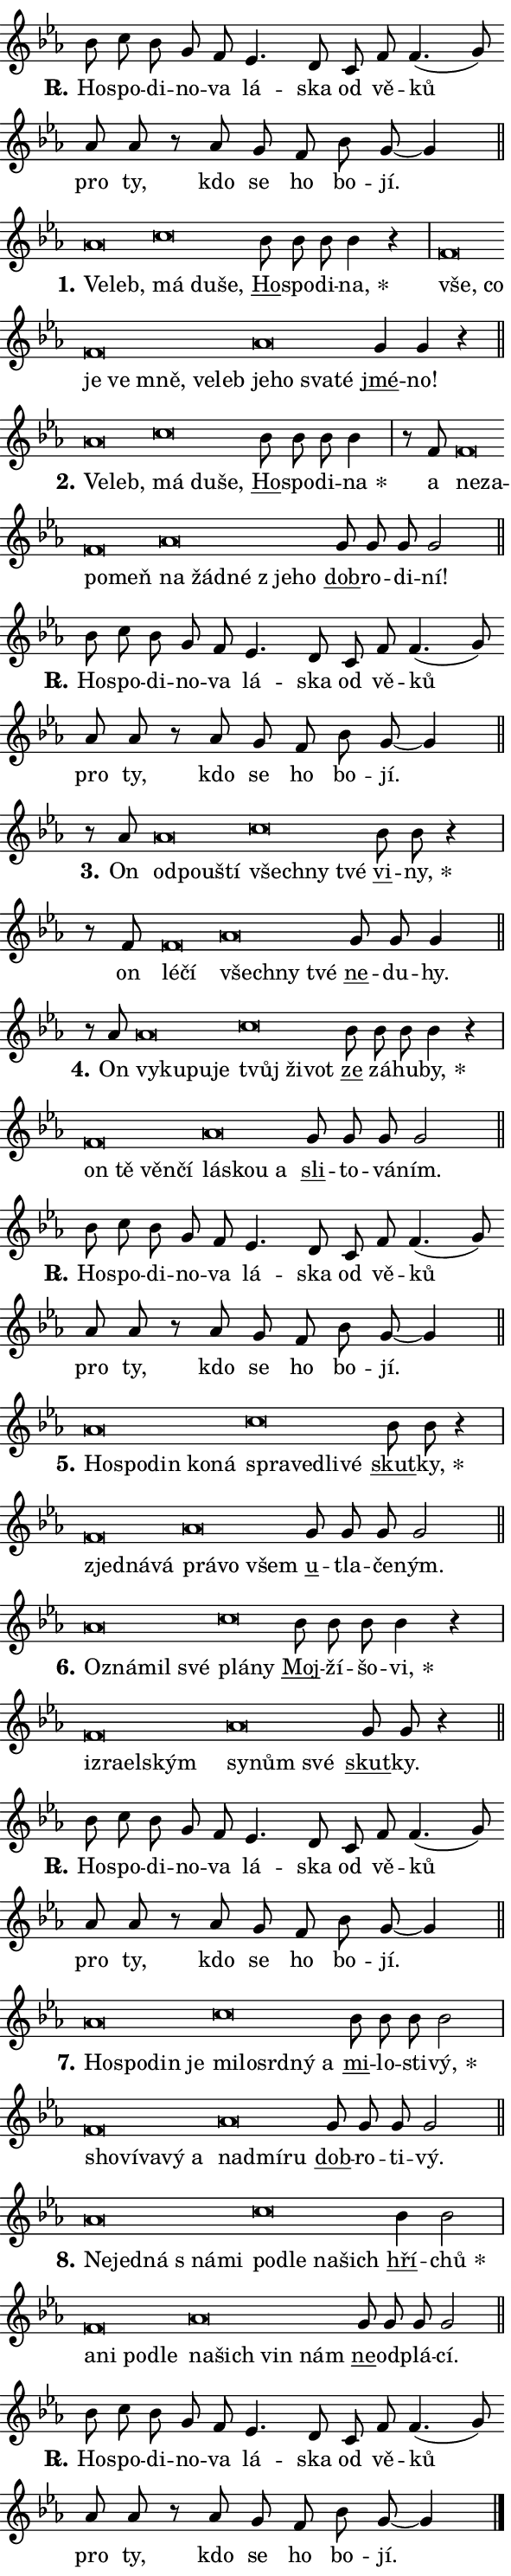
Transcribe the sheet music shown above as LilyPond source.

\version "2.24.0"
\header { tagline = "" }
\paper {
  indent = 0\cm
  top-margin = 0\cm
  right-margin = 0.13\cm % to fit lyric hyphens
  bottom-margin = 0\cm
  left-margin = 0\cm
  paper-width = 10\cm
  page-breaking = #ly:one-page-breaking
  system-system-spacing.basic-distance = #11
  score-system-spacing.basic-distance = #11
  ragged-last = ##f
}


%% Author: Thomas Morley
%% https://lists.gnu.org/archive/html/lilypond-user/2020-05/msg00002.html
#(define (line-position grob)
"Returns position of @var[grob} in current system:
   @code{'start}, if at first time-step
   @code{'end}, if at last time-step
   @code{'middle} otherwise
"
  (let* ((col (ly:item-get-column grob))
         (ln (ly:grob-object col 'left-neighbor))
         (rn (ly:grob-object col 'right-neighbor))
         (col-to-check-left (if (ly:grob? ln) ln col))
         (col-to-check-right (if (ly:grob? rn) rn col))
         (break-dir-left
           (and
             (ly:grob-property col-to-check-left 'non-musical #f)
             (ly:item-break-dir col-to-check-left)))
         (break-dir-right
           (and
             (ly:grob-property col-to-check-right 'non-musical #f)
             (ly:item-break-dir col-to-check-right))))
        (cond ((eqv? 1 break-dir-left) 'start)
              ((eqv? -1 break-dir-right) 'end)
              (else 'middle))))

#(define (tranparent-at-line-position vctor)
  (lambda (grob)
  "Relying on @code{line-position} select the relevant enry from @var{vctor}.
Used to determine transparency,"
    (case (line-position grob)
      ((end) (not (vector-ref vctor 0)))
      ((middle) (not (vector-ref vctor 1)))
      ((start) (not (vector-ref vctor 2))))))

noteHeadBreakVisibility =
#(define-music-function (break-visibility)(vector?)
"Makes @code{NoteHead}s transparent relying on @var{break-visibility}"
#{
  \override NoteHead.transparent =
    #(tranparent-at-line-position break-visibility)
#})

#(define delete-ledgers-for-transparent-note-heads
  (lambda (grob)
    "Reads whether a @code{NoteHead} is transparent.
If so this @code{NoteHead} is removed from @code{'note-heads} from
@var{grob}, which is supposed to be @code{LedgerLineSpanner}.
As a result ledgers are not printed for this @code{NoteHead}"
    (let* ((nhds-array (ly:grob-object grob 'note-heads))
           (nhds-list
             (if (ly:grob-array? nhds-array)
                 (ly:grob-array->list nhds-array)
                 '()))
           ;; Relies on the transparent-property being done before
           ;; Staff.LedgerLineSpanner.after-line-breaking is executed.
           ;; This is fragile ...
           (to-keep
             (remove
               (lambda (nhd)
                 (ly:grob-property nhd 'transparent #f))
               nhds-list)))
      ;; TODO find a better method to iterate over grob-arrays, similiar
      ;; to filter/remove etc for lists
      ;; For now rebuilt from scratch
      (set! (ly:grob-object grob 'note-heads)  '())
      (for-each
        (lambda (nhd)
          (ly:pointer-group-interface::add-grob grob 'note-heads nhd))
        to-keep))))

squashNotes = {
  \override NoteHead.X-extent = #'(-0.2 . 0.2)
  \override NoteHead.Y-extent = #'(-0.75 . 0)
  \override NoteHead.stencil =
    #(lambda (grob)
       (let ((pos (ly:grob-property grob 'staff-position)))
         (begin
           (if (< pos -7) (display "ERROR: Lower brevis then expected\n") (display ""))
           (if (<= pos -6) ly:text-interface::print ly:note-head::print))))
}
unSquashNotes = {
  \revert NoteHead.X-extent
  \revert NoteHead.Y-extent
  \revert NoteHead.stencil
}

hideNotes = \noteHeadBreakVisibility #begin-of-line-visible
unHideNotes = \noteHeadBreakVisibility #all-visible

% work-around for resetting accidentals
% https://lilypond.org/doc/v2.23/Documentation/notation/displaying-rhythms#unmetered-music
cadenzaMeasure = {
  \cadenzaOff
  \partial 1024 s1024
  \cadenzaOn
}

#(define-markup-command (accent layout props text) (markup?)
  "Underline accented syllable"
  (interpret-markup layout props
    #{\markup \override #'(offset . 4.3) \underline { #text }#}))

responsum = \markup \concat {
  "R" \hspace #-1.05 \path #0.1 #'((moveto 0 0.07) (lineto 0.9 0.8)) \hspace #0.05 "."
}

spaceSize = #0.6828661417322834 % exact space size for TeX Gyre Schola

\layout {
  \context {
    \Staff
    \remove "Time_signature_engraver"
    \override LedgerLineSpanner.after-line-breaking = #delete-ledgers-for-transparent-note-heads
  }
  \context {
    \Lyrics {
      \override LyricSpace.minimum-distance = \spaceSize
      \override LyricText.font-name = #"TeX Gyre Schola"
      \override LyricText.font-size = 1
      \override StanzaNumber.font-name = #"TeX Gyre Schola Bold"
      \override StanzaNumber.font-size = 1
    }
  }
  \context {
    \Score 
    \override NoteHead.text =
      #(lambda (grob) 
        (let ((pos (ly:grob-property grob 'staff-position)))
          #{\markup {
            \combine
              \halign #-0.55 \raise #(if (= pos -6) 0 0.5) \override #'(thickness . 2) \draw-line #'(3.2 . 0)
              \musicglyph "noteheads.sM1"
          }#}))
  }
}

% magnetic-lyrics.ily
%
%   written by
%     Jean Abou Samra <jean@abou-samra.fr>
%     Werner Lemberg <wl@gnu.org>
%
%   adapted by
%     Jiri Hon <jiri.hon@gmail.com>
%
% Version 2022-Apr-15

% https://www.mail-archive.com/lilypond-user@gnu.org/msg149350.html

#(define (Left_hyphen_pointer_engraver context)
   "Collect syllable-hyphen-syllable occurrences in lyrics and store
them in properties.  This engraver only looks to the left.  For
example, if the lyrics input is @code{foo -- bar}, it does the
following.

@itemize @bullet
@item
Set the @code{text} property of the @code{LyricHyphen} grob between
@q{foo} and @q{bar} to @code{foo}.

@item
Set the @code{left-hyphen} property of the @code{LyricText} grob with
text @q{foo} to the @code{LyricHyphen} grob between @q{foo} and
@q{bar}.
@end itemize

Use this auxiliary engraver in combination with the
@code{lyric-@/text::@/apply-@/magnetic-@/offset!} hook."
   (let ((hyphen #f)
         (text #f))
     (make-engraver
      (acknowledgers
       ((lyric-syllable-interface engraver grob source-engraver)
        (set! text grob)))
      (end-acknowledgers
       ((lyric-hyphen-interface engraver grob source-engraver)
        ;(when (not (grob::has-interface grob 'lyric-space-interface))
          (set! hyphen grob)));)
      ((stop-translation-timestep engraver)
       (when (and text hyphen)
         (ly:grob-set-object! text 'left-hyphen hyphen))
       (set! text #f)
       (set! hyphen #f)))))

#(define (lyric-text::apply-magnetic-offset! grob)
   "If the space between two syllables is less than the value in
property @code{LyricText@/.details@/.squash-threshold}, move the right
syllable to the left so that it gets concatenated with the left
syllable.

Use this function as a hook for
@code{LyricText@/.after-@/line-@/breaking} if the
@code{Left_@/hyphen_@/pointer_@/engraver} is active."
   (let ((hyphen (ly:grob-object grob 'left-hyphen #f)))
     (when hyphen
       (let ((left-text (ly:spanner-bound hyphen LEFT)))
         (when (grob::has-interface left-text 'lyric-syllable-interface)
           (let* ((common (ly:grob-common-refpoint grob left-text X))
                  (this-x-ext (ly:grob-extent grob common X))
                  (left-x-ext
                   (begin
                     ;; Trigger magnetism for left-text.
                     (ly:grob-property left-text 'after-line-breaking)
                     (ly:grob-extent left-text common X)))
                  ;; `delta` is the gap width between two syllables.
                  (delta (- (interval-start this-x-ext)
                            (interval-end left-x-ext)))
                  (details (ly:grob-property grob 'details))
                  (threshold (assoc-get 'squash-threshold details 0.2)))
             (when (< delta threshold)
               (let* (;; We have to manipulate the input text so that
                      ;; ligatures crossing syllable boundaries are not
                      ;; disabled.  For languages based on the Latin
                      ;; script this is essentially a beautification.
                      ;; However, for non-Western scripts it can be a
                      ;; necessity.
                      (lt (ly:grob-property left-text 'text))
                      (rt (ly:grob-property grob 'text))
                      (is-space (grob::has-interface hyphen 'lyric-space-interface))
                      (space (if is-space " " ""))
                      (extra-delta (if is-space spaceSize 0))
                      ;; Append new syllable.
                      (ltrt-space (if (and (string? lt) (string? rt))
                                (string-append lt space rt)
                                (make-concat-markup (list lt space rt))))
                      ;; Right-align `ltrt` to the right side.
                      (ltrt-space-markup (grob-interpret-markup
                               grob
                               (make-translate-markup
                                (cons (interval-length this-x-ext) 0)
                                (make-right-align-markup ltrt-space)))))
                 (begin
                   ;; Don't print `left-text`.
                   (ly:grob-set-property! left-text 'stencil #f)
                   ;; Set text and stencil (which holds all collected
                   ;; syllables so far) and shift it to the left.
                   (ly:grob-set-property! grob 'text ltrt-space)
                   (ly:grob-set-property! grob 'stencil ltrt-space-markup)
                   (ly:grob-translate-axis! grob (- (- delta extra-delta)) X))))))))))


#(define (lyric-hyphen::displace-bounds-first grob)
   ;; Make very sure this callback isn't triggered too early.
   (let ((left (ly:spanner-bound grob LEFT))
         (right (ly:spanner-bound grob RIGHT)))
     (ly:grob-property left 'after-line-breaking)
     (ly:grob-property right 'after-line-breaking)
     (ly:lyric-hyphen::print grob)))

squashThreshold = #0.4

\layout {
  \context {
    \Lyrics
    \consists #Left_hyphen_pointer_engraver
    \override LyricText.after-line-breaking =
      #lyric-text::apply-magnetic-offset!
    \override LyricHyphen.stencil = #lyric-hyphen::displace-bounds-first
    \override LyricText.details.squash-threshold = \squashThreshold
    \override LyricHyphen.minimum-distance = 0
    \override LyricHyphen.minimum-length = \squashThreshold
  }
}

squashText = \override LyricText.details.squash-threshold = 9999
unSquashText = \override LyricText.details.squash-threshold = \squashThreshold

leftText = \override LyricText.self-alignment-X = #LEFT
unLeftText = \revert LyricText.self-alignment-X

starOffset = #(lambda (grob) 
                (let ((x_offset (ly:self-alignment-interface::aligned-on-x-parent grob)))
                  (if (= x_offset 0) 0 (+ x_offset 1.2))))

star = #(define-music-function (syllable)(string?)
"Append star separator at the end of a syllable"
#{
  \once \override LyricText.X-offset = #starOffset
  \lyricmode { \markup {
    #syllable
    \override #'((font-name . "TeX Gyre Schola Bold")) \hspace #0.2 \lower #0.65 \larger "*"
  } }
#})

starAccent = #(define-music-function (syllable)(string?)
"Append star separator at the end of a syllable and make accent"
#{
  \once \override LyricText.X-offset = #starOffset
  \lyricmode { \markup {
    \accent #syllable
    \override #'((font-name . "TeX Gyre Schola Bold")) \hspace #0.2 \lower #0.65 \larger "*"
  } }
#})

breath = #(define-music-function (syllable)(string?)
"Append breathing indicator at the end of a syllable"
#{
  \lyricmode { \markup { #syllable "+" } }
#})

optionalBreath = #(define-music-function (syllable)(string?)
"Append optional breathing indicator at the end of a syllable"
#{
  \lyricmode { \markup { #syllable "(+)" } }
#})


\score {
    <<
        \new Voice = "melody" { \cadenzaOn \key es \major \relative { bes'8 c bes g f es4. d8 \bar "" c f f4.( g8)] \bar "" as as \bar "" r as g f bes g~ g4 \cadenzaMeasure \bar "||" \break } }
        \new Lyrics \lyricsto "melody" { \lyricmode { \set stanza = \responsum
Ho -- spo -- di -- no -- va lá -- ska od vě -- ků pro ty, kdo se ho bo -- jí. } }
    >>
    \layout {}
}

\score {
    <<
        \new Voice = "melody" { \cadenzaOn \key es \major \relative { \squashNotes as'\breve*1/16 \hideNotes \breve*1/16 \bar "" \unHideNotes \unSquashNotes \squashNotes c\breve*1/16 \hideNotes \breve*1/16 \breve*1/16 \bar "" \unHideNotes \unSquashNotes \bar "" bes8 bes bes bes4 r \cadenzaMeasure \bar "|" \squashNotes f\breve*1/16 \hideNotes \breve*1/16 \bar "" \breve*1/16 \bar "" \breve*1/16 \bar "" \breve*1/16 \bar "" \breve*1/16 \breve*1/16 \bar "" \unHideNotes \unSquashNotes \squashNotes as\breve*1/16 \hideNotes \breve*1/16 \bar "" \breve*1/16 \breve*1/16 \bar "" \unHideNotes \unSquashNotes \bar "" g4 g r \cadenzaMeasure \bar "||" \break } }
        \new Lyrics \lyricsto "melody" { \lyricmode { \set stanza = "1."
\leftText Ve -- \squashText leb, \unSquashText má \squashText du -- še, \unLeftText \unSquashText \markup \accent Ho -- spo -- di -- \star na, \leftText vše, \squashText co je ve mně, ve -- leb \unSquashText je -- \squashText ho sva -- té \unLeftText \unSquashText \markup \accent jmé -- no! } }
    >>
    \layout {}
}

\score {
    <<
        \new Voice = "melody" { \cadenzaOn \key es \major \relative { \squashNotes as'\breve*1/16 \hideNotes \breve*1/16 \bar "" \unHideNotes \unSquashNotes \squashNotes c\breve*1/16 \hideNotes \breve*1/16 \breve*1/16 \bar "" \unHideNotes \unSquashNotes \bar "" bes8 bes bes bes4 \cadenzaMeasure \bar "|" r8 f8 \squashNotes f\breve*1/16 \hideNotes \breve*1/16 \bar "" \breve*1/16 \breve*1/16 \bar "" \unHideNotes \unSquashNotes \squashNotes as\breve*1/16 \hideNotes \breve*1/16 \bar "" \breve*1/16 \bar "" \breve*1/16 \breve*1/16 \bar "" \unHideNotes \unSquashNotes \bar "" g8 g g g2 \cadenzaMeasure \bar "||" \break } }
        \new Lyrics \lyricsto "melody" { \lyricmode { \set stanza = "2."
\leftText Ve -- \squashText leb, \unSquashText má \squashText du -- še, \unLeftText \unSquashText \markup \accent Ho -- spo -- di -- \star na a \leftText ne -- \squashText za -- po -- meň \unSquashText na \squashText žád -- né "z je" -- ho \unLeftText \unSquashText \markup \accent dob -- ro -- di -- ní! } }
    >>
    \layout {}
}

\score {
    <<
        \new Voice = "melody" { \cadenzaOn \key es \major \relative { bes'8 c bes g f es4. d8 \bar "" c f f4.( g8)] \bar "" as as \bar "" r as g f bes g~ g4 \cadenzaMeasure \bar "||" \break } }
        \new Lyrics \lyricsto "melody" { \lyricmode { \set stanza = \responsum
Ho -- spo -- di -- no -- va lá -- ska od vě -- ků pro ty, kdo se ho bo -- jí. } }
    >>
    \layout {}
}

\score {
    <<
        \new Voice = "melody" { \cadenzaOn \key es \major \relative { r8 as'8 \squashNotes as\breve*1/16 \hideNotes \breve*1/16 \breve*1/16 \bar "" \unHideNotes \unSquashNotes \squashNotes c\breve*1/16 \hideNotes \breve*1/16 \breve*1/16 \bar "" \unHideNotes \unSquashNotes \bar "" bes8 bes r4 \cadenzaMeasure \bar "|" r8 f8 \squashNotes f\breve*1/16 \hideNotes \breve*1/16 \bar "" \unHideNotes \unSquashNotes \squashNotes as\breve*1/16 \hideNotes \breve*1/16 \breve*1/16 \bar "" \unHideNotes \unSquashNotes \bar "" g8 g g4 \cadenzaMeasure \bar "||" \break } }
        \new Lyrics \lyricsto "melody" { \lyricmode { \set stanza = "3."
On \leftText od -- \squashText pou -- ští \unSquashText všech -- \squashText ny tvé \unLeftText \unSquashText \markup \accent vi -- \star ny, on \leftText lé -- \squashText čí \unSquashText všech -- \squashText ny tvé \unLeftText \unSquashText \markup \accent ne -- du -- hy. } }
    >>
    \layout {}
}

\score {
    <<
        \new Voice = "melody" { \cadenzaOn \key es \major \relative { r8 as'8 \squashNotes as\breve*1/16 \hideNotes \breve*1/16 \bar "" \breve*1/16 \breve*1/16 \bar "" \unHideNotes \unSquashNotes \squashNotes c\breve*1/16 \hideNotes \breve*1/16 \breve*1/16 \bar "" \unHideNotes \unSquashNotes \bar "" bes8 bes bes bes4 r \cadenzaMeasure \bar "|" \squashNotes f\breve*1/16 \hideNotes \breve*1/16 \bar "" \breve*1/16 \breve*1/16 \bar "" \unHideNotes \unSquashNotes \squashNotes as\breve*1/16 \hideNotes \breve*1/16 \breve*1/16 \bar "" \unHideNotes \unSquashNotes \bar "" g8 g g g2 \cadenzaMeasure \bar "||" \break } }
        \new Lyrics \lyricsto "melody" { \lyricmode { \set stanza = "4."
On \leftText vy -- \squashText ku -- pu -- je \unSquashText tvůj \squashText ži -- vot \unLeftText \unSquashText \markup \accent ze zá -- hu -- \star by, \leftText on \squashText tě věn -- čí \unSquashText lá -- \squashText skou a \unLeftText \unSquashText \markup \accent sli -- to -- vá -- ním. } }
    >>
    \layout {}
}

\score {
    <<
        \new Voice = "melody" { \cadenzaOn \key es \major \relative { bes'8 c bes g f es4. d8 \bar "" c f f4.( g8)] \bar "" as as \bar "" r as g f bes g~ g4 \cadenzaMeasure \bar "||" \break } }
        \new Lyrics \lyricsto "melody" { \lyricmode { \set stanza = \responsum
Ho -- spo -- di -- no -- va lá -- ska od vě -- ků pro ty, kdo se ho bo -- jí. } }
    >>
    \layout {}
}

\score {
    <<
        \new Voice = "melody" { \cadenzaOn \key es \major \relative { \squashNotes as'\breve*1/16 \hideNotes \breve*1/16 \bar "" \breve*1/16 \bar "" \breve*1/16 \breve*1/16 \bar "" \unHideNotes \unSquashNotes \squashNotes c\breve*1/16 \hideNotes \breve*1/16 \bar "" \breve*1/16 \breve*1/16 \bar "" \unHideNotes \unSquashNotes \bar "" bes8 bes r4 \cadenzaMeasure \bar "|" \squashNotes f\breve*1/16 \hideNotes \breve*1/16 \breve*1/16 \bar "" \unHideNotes \unSquashNotes \squashNotes as\breve*1/16 \hideNotes \breve*1/16 \breve*1/16 \bar "" \unHideNotes \unSquashNotes \bar "" g8 g g g2 \cadenzaMeasure \bar "||" \break } }
        \new Lyrics \lyricsto "melody" { \lyricmode { \set stanza = "5."
\leftText Ho -- \squashText spo -- din ko -- ná \unSquashText spra -- \squashText ve -- dli -- vé \unLeftText \unSquashText \markup \accent skut -- \star ky, \leftText zjed -- \squashText ná -- vá \unSquashText prá -- \squashText vo všem \unLeftText \unSquashText \markup \accent u -- tla -- če -- ným. } }
    >>
    \layout {}
}

\score {
    <<
        \new Voice = "melody" { \cadenzaOn \key es \major \relative { \squashNotes as'\breve*1/16 \hideNotes \breve*1/16 \bar "" \breve*1/16 \breve*1/16 \bar "" \unHideNotes \unSquashNotes \squashNotes c\breve*1/16 \hideNotes \breve*1/16 \bar "" \unHideNotes \unSquashNotes \bar "" bes8 bes bes bes4 r \cadenzaMeasure \bar "|" \squashNotes f\breve*1/16 \hideNotes \breve*1/16 \bar "" \breve*1/16 \breve*1/16 \bar "" \unHideNotes \unSquashNotes \squashNotes as\breve*1/16 \hideNotes \breve*1/16 \breve*1/16 \bar "" \unHideNotes \unSquashNotes \bar "" g8 g r4 \cadenzaMeasure \bar "||" \break } }
        \new Lyrics \lyricsto "melody" { \lyricmode { \set stanza = "6."
\leftText Oz -- \squashText ná -- mil své \unSquashText plá -- \squashText ny \unLeftText \unSquashText \markup \accent Moj -- ží -- šo -- \star vi, \leftText iz -- \squashText ra -- el -- ským \unSquashText sy -- \squashText nům své \unLeftText \unSquashText \markup \accent skut -- ky. } }
    >>
    \layout {}
}

\score {
    <<
        \new Voice = "melody" { \cadenzaOn \key es \major \relative { bes'8 c bes g f es4. d8 \bar "" c f f4.( g8)] \bar "" as as \bar "" r as g f bes g~ g4 \cadenzaMeasure \bar "||" \break } }
        \new Lyrics \lyricsto "melody" { \lyricmode { \set stanza = \responsum
Ho -- spo -- di -- no -- va lá -- ska od vě -- ků pro ty, kdo se ho bo -- jí. } }
    >>
    \layout {}
}

\score {
    <<
        \new Voice = "melody" { \cadenzaOn \key es \major \relative { \squashNotes as'\breve*1/16 \hideNotes \breve*1/16 \bar "" \breve*1/16 \breve*1/16 \bar "" \unHideNotes \unSquashNotes \squashNotes c\breve*1/16 \hideNotes \breve*1/16 \bar "" \breve*1/16 \bar "" \breve*1/16 \breve*1/16 \bar "" \unHideNotes \unSquashNotes \bar "" bes8 bes bes bes2 \cadenzaMeasure \bar "|" \squashNotes f\breve*1/16 \hideNotes \breve*1/16 \bar "" \breve*1/16 \bar "" \breve*1/16 \breve*1/16 \bar "" \unHideNotes \unSquashNotes \squashNotes as\breve*1/16 \hideNotes \breve*1/16 \breve*1/16 \bar "" \unHideNotes \unSquashNotes \bar "" g8 g g g2 \cadenzaMeasure \bar "||" \break } }
        \new Lyrics \lyricsto "melody" { \lyricmode { \set stanza = "7."
\leftText Ho -- \squashText spo -- din je \unSquashText mi -- \squashText lo -- srd -- ný a \unLeftText \unSquashText \markup \accent mi -- lo -- sti -- \star vý, \leftText sho -- \squashText ví -- va -- vý a \unSquashText nad -- \squashText mí -- ru \unLeftText \unSquashText \markup \accent dob -- ro -- ti -- vý. } }
    >>
    \layout {}
}

\score {
    <<
        \new Voice = "melody" { \cadenzaOn \key es \major \relative { \squashNotes as'\breve*1/16 \hideNotes \breve*1/16 \bar "" \breve*1/16 \bar "" \breve*1/16 \breve*1/16 \bar "" \unHideNotes \unSquashNotes \squashNotes c\breve*1/16 \hideNotes \breve*1/16 \bar "" \breve*1/16 \breve*1/16 \bar "" \unHideNotes \unSquashNotes \bar "" bes4 bes2 \cadenzaMeasure \bar "|" \squashNotes f\breve*1/16 \hideNotes \breve*1/16 \bar "" \breve*1/16 \breve*1/16 \bar "" \unHideNotes \unSquashNotes \squashNotes as\breve*1/16 \hideNotes \breve*1/16 \bar "" \breve*1/16 \breve*1/16 \bar "" \unHideNotes \unSquashNotes \bar "" g8 g g g2 \cadenzaMeasure \bar "||" \break } }
        \new Lyrics \lyricsto "melody" { \lyricmode { \set stanza = "8."
\leftText Ne -- \squashText jed -- ná "s ná" -- mi \unSquashText po -- \squashText dle na -- šich \unLeftText \unSquashText \markup \accent hří -- \star chů \leftText a -- \squashText ni po -- dle \unSquashText na -- \squashText šich vin nám \unLeftText \unSquashText \markup \accent ne -- od -- plá -- cí. } }
    >>
    \layout {}
}

\score {
    <<
        \new Voice = "melody" { \cadenzaOn \key es \major \relative { bes'8 c bes g f es4. d8 \bar "" c f f4.( g8)] \bar "" as as \bar "" r as g f bes g~ g4 \cadenzaMeasure \bar "||" \break } \bar "|." }
        \new Lyrics \lyricsto "melody" { \lyricmode { \set stanza = \responsum
Ho -- spo -- di -- no -- va lá -- ska od vě -- ků pro ty, kdo se ho bo -- jí. } }
    >>
    \layout {}
}
